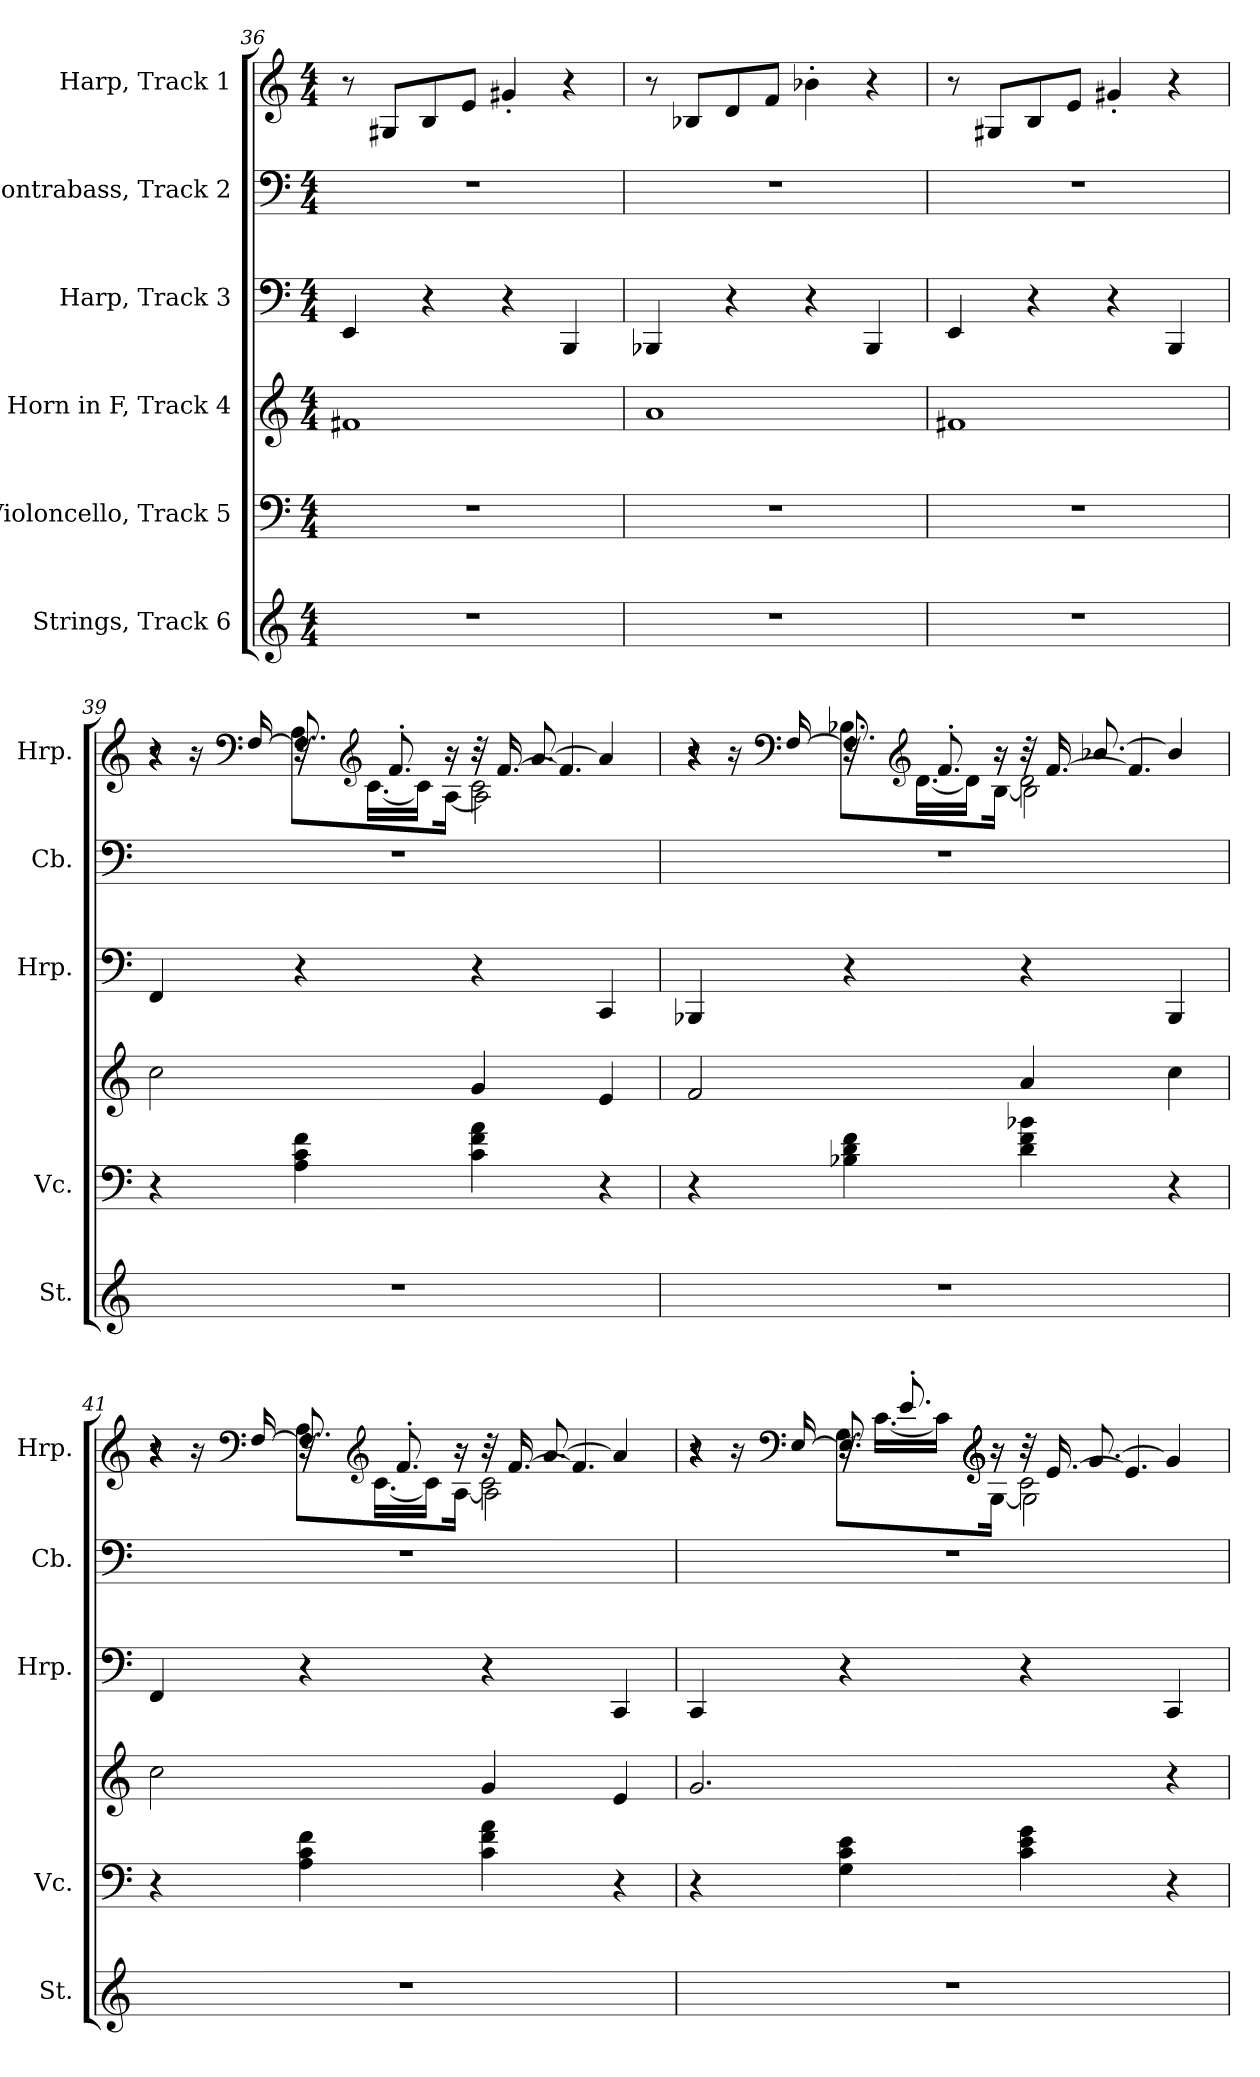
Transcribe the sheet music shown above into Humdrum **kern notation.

**kern	**kern	**kern	**kern	**kern	**kern
*part6	*part5	*part4	*part3	*part2	*part1
*staff6	*staff5	*staff4	*staff3	*staff2	*staff1
*I"Strings, Track 6	*I"Violoncello, Track 5	*I"Horn in F, Track 4	*I"Harp, Track 3	*I"Contrabass, Track 2	*I"Harp, Track 1
*I'St.	*I'Vc.	*	*I'Hrp.	*I'Cb.	*I'Hrp.
!!LO:LB:g=z
*clefG2	*clefF4	*clefG2	*clefF4	*clefF4	*clefG2
*	*	*ITrd4c7	*	*ITrd7c12	*
*k[]	*k[]	*k[b-]	*k[]	*k[]	*k[]
*M4/4	*M4/4	*M4/4	*M4/4	*M4/4	*M4/4
=36	=36	=36	=36	=36	=36
1r	1r	1Bn	4EE/	1r	8r
.	.	.	.	.	8G#X/L
.	.	.	4r	.	8B/
.	.	.	.	.	8e/J
.	.	.	4r	.	4g#X'/
.	.	.	4BBB/	.	4r
=37	=37	=37	=37	=37	=37
1r	1r	1d	4BBB-X/	1r	8r
.	.	.	.	.	8B-X/L
.	.	.	4r	.	8d/
.	.	.	.	.	8f/J
.	.	.	4r	.	4b-X'\
.	.	.	4BBB-/	.	4r
=38	=38	=38	=38	=38	=38
1r	1r	1Bn	4EE/	1r	8r
.	.	.	.	.	8G#X/L
.	.	.	4r	.	8B/
.	.	.	.	.	8e/J
.	.	.	4r	.	4g#X'/
.	.	.	4BBB/	.	4r
!!LO:PB:g=z
=39	=39	=39	=39	=39	=39
*	*	*	*	*	*^
*	*	*	*	*	*	*^
*	*	*	*	*	*	*	*^
1r	4r	2f\	4FF/	1r	4r	4r	8r	4r
.	.	.	.	.	.	.	16r	.
*	*	*	*	*	*clefF4	*	*	*
.	.	.	.	.	.	.	[16F/	.
.	4A\ 4c\ 4f\	.	4r	.	16r	32r	8.F/]	8.A\L
*	*	*	*	*	*clefG2	*	*	*
.	.	.	.	.	.	[16.c\LL	.	.
.	.	.	.	.	8.f'/	.	.	.
.	.	.	.	.	.	16c\JJ]	.	.
.	.	.	.	.	.	16r	16r	[16A\Jk
.	4c\ 4f\ 4a\	4c/	4r	.	16r	2c\	32r	2A\]
.	.	.	.	.	.	.	[16.f/	.
.	.	.	.	.	[8.a/	.	.	.
.	.	.	.	.	.	.	4.f/]	.
.	4r	4A/	4CC/	.	4a/]	.	.	.
!!LO:LB:g=z	!!	!!	!!
=40	=40	=40	=40	=40	=40	=40	=40	=40
1r	4r	2B-/	4BBB-X/	1r	4r	4r	8r	4r
.	.	.	.	.	.	.	16r	.
*	*	*	*	*	*clefF4	*	*	*
.	.	.	.	.	.	.	[16F/	.
.	4B-X\ 4d\ 4f\	.	4r	.	16r	32r	8.F/]	8.B-X\L
*	*	*	*	*	*clefG2	*	*	*
.	.	.	.	.	.	[16.d\LL	.	.
.	.	.	.	.	8.f'/	.	.	.
.	.	.	.	.	.	16d\JJ]	.	.
.	.	.	.	.	.	16r	16r	[16B-\Jk
.	4d\ 4f\ 4b-X\	4d/	4r	.	16r	2d\	32r	2B-\]
.	.	.	.	.	.	.	[16.f/	.
.	.	.	.	.	[8.b-X/	.	.	.
.	.	.	.	.	.	.	4.f/]	.
.	4r	4f\	4BBB-/	.	4b-/]	.	.	.
!!LO:PB:g=z	!!	!!	!!
=41	=41	=41	=41	=41	=41	=41	=41	=41
1r	4r	2f\	4FF/	1r	4r	4r	8r	4r
.	.	.	.	.	.	.	16r	.
*	*	*	*	*	*clefF4	*	*	*
.	.	.	.	.	.	.	[16F/	.
.	4A\ 4c\ 4f\	.	4r	.	16r	32r	8.F/]	8.A\L
*	*	*	*	*	*clefG2	*	*	*
.	.	.	.	.	.	[16.c\LL	.	.
.	.	.	.	.	8.f'/	.	.	.
.	.	.	.	.	.	16c\JJ]	.	.
.	.	.	.	.	.	16r	16r	[16A\Jk
.	4c\ 4f\ 4a\	4c/	4r	.	16r	2c\	32r	2A\]
.	.	.	.	.	.	.	[16.f/	.
.	.	.	.	.	[8.a/	.	.	.
.	.	.	.	.	.	.	4.f/]	.
.	4r	4A/	4CC/	.	4a/]	.	.	.
!!LO:LB:g=z	!!	!!	!!
=42	=42	=42	=42	=42	=42	=42	=42	=42
1r	4r	2.c/	4CC/	1r	4r	4r	8r	4r
.	.	.	.	.	.	.	16r	.
*	*	*	*	*	*clefF4	*	*	*
.	.	.	.	.	.	.	[16E/	.
.	4G\ 4c\ 4e\	.	4r	.	16r	32r	8.E/]	8.G\L
.	.	.	.	.	.	[16.c\LL	.	.
.	.	.	.	.	8.e'/	.	.	.
.	.	.	.	.	.	16c\JJ]	.	.
*	*	*	*	*	*clefG2	*	*	*
.	.	.	.	.	.	16r	16r	[16G\Jk
.	4c\ 4e\ 4g\	.	4r	.	16r	2c\	32r	2G\]
.	.	.	.	.	.	.	[16.e/	.
.	.	.	.	.	[8.g/	.	.	.
.	.	.	.	.	.	.	4.e/]	.
.	4r	4r	4CC/	.	4g/]	.	.	.
*	*	*	*	*	*v	*v	*v	*v
=	=	=	=	=	=
*-	*-	*-	*-	*-	*-
